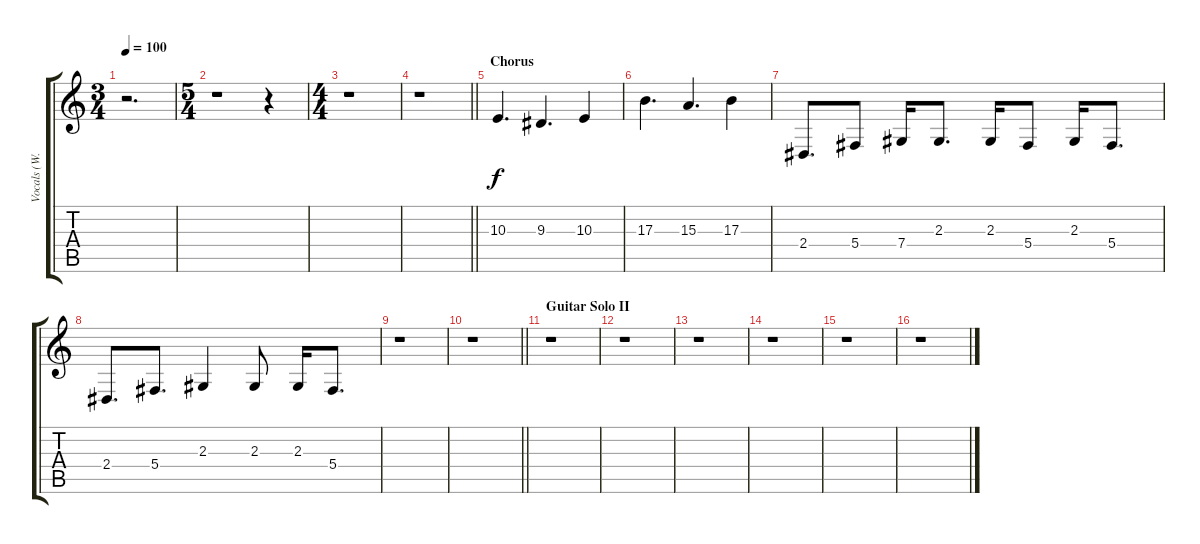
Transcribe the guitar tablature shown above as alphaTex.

\track ("Vocals (W. Axl Rose)" "Vocals (W.") {instrument lead2sawtooth}
\staff {score tabs}
\tuning (Eb4 Bb3 Gb3 Db3 Ab2 Eb2) {hide}
\ts (3 4)
\tempo 100
\clef g2
\ks c
r.2{d dy f} |
\ts (5 4)
r.1 r.4 |
\ts (4 4)
r.1 |
\barLineRight lightlight
r.1 |
\section ("" "Chorus")
10.3.4{d volume 14} 9.3.4{d} 10.3.4 |
17.3.4{d} 15.3.4{d} 17.3.4 |
2.4.8{d} 5.4.8 7.4.16 2.3.8{d} 2.3.16 5.4.8 2.3.16 5.4.8{d} |
2.4.8{d} 5.4.8{d} 2.3.4 2.3.8 2.3.16 5.4.8{d} |
r.1 |
\barLineRight lightlight
r.1 |
\section ("" "Guitar Solo II")
r.1 |
r.1 |
r.1 |
r.1 |
r.1 |
r.1
